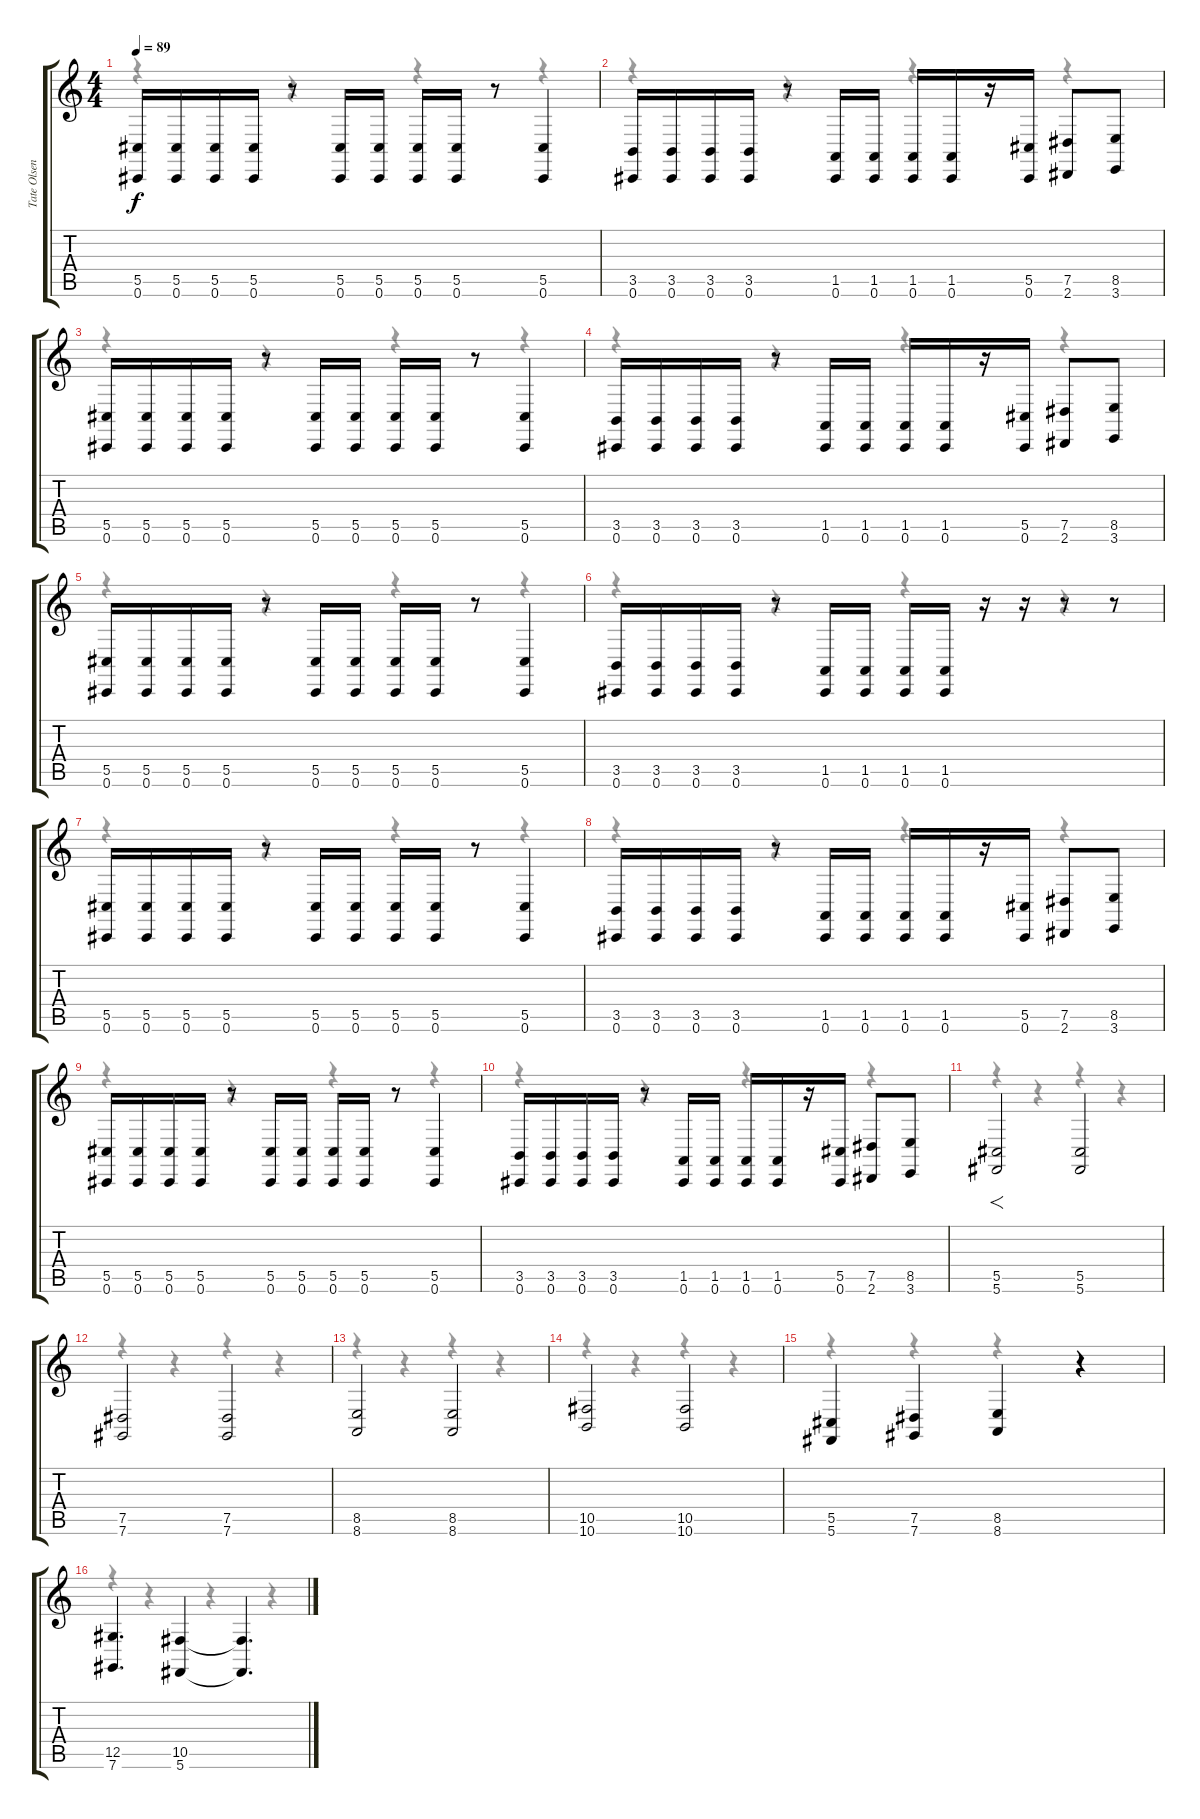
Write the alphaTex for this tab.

\track ("Tate Olsen" "Tate Olsen") {instrument cello}
\staff {score tabs}
\tuning (Eb4 Bb3 Gb3 Db3 Ab2 Db2) {hide}
\voice
\ts (4 4)
\tempo 89
\clef g2
\ks c
(5.5 0.6).16{dy f} (5.5 0.6).16 (5.5 0.6).16 (5.5 0.6).16 r.8 (5.5 0.6).16 (5.5 0.6).16 (5.5 0.6).16 (5.5 0.6).16 r.8 (5.5 0.6).4 |
(3.5 0.6).16 (3.5 0.6).16 (3.5 0.6).16 (3.5 0.6).16 r.8 (1.5 0.6).16 (1.5 0.6).16 (1.5 0.6).16 (1.5 0.6).16 r.16 (5.5 0.6).16 (7.5 2.6).8 (8.5 3.6).8 |
(5.5 0.6).16 (5.5 0.6).16 (5.5 0.6).16 (5.5 0.6).16 r.8 (5.5 0.6).16 (5.5 0.6).16 (5.5 0.6).16 (5.5 0.6).16 r.8 (5.5 0.6).4 |
(3.5 0.6).16 (3.5 0.6).16 (3.5 0.6).16 (3.5 0.6).16 r.8 (1.5 0.6).16 (1.5 0.6).16 (1.5 0.6).16 (1.5 0.6).16 r.16 (5.5 0.6).16 (7.5 2.6).8 (8.5 3.6).8 |
(5.5 0.6).16 (5.5 0.6).16 (5.5 0.6).16 (5.5 0.6).16 r.8 (5.5 0.6).16 (5.5 0.6).16 (5.5 0.6).16 (5.5 0.6).16 r.8 (5.5 0.6).4 |
(3.5 0.6).16 (3.5 0.6).16 (3.5 0.6).16 (3.5 0.6).16 r.8 (1.5 0.6).16 (1.5 0.6).16 (1.5 0.6).16 (1.5 0.6).16 r.16 r.16 r.8 r.8 |
(5.5 0.6).16 (5.5 0.6).16 (5.5 0.6).16 (5.5 0.6).16 r.8 (5.5 0.6).16 (5.5 0.6).16 (5.5 0.6).16 (5.5 0.6).16 r.8 (5.5 0.6).4 |
(3.5 0.6).16 (3.5 0.6).16 (3.5 0.6).16 (3.5 0.6).16 r.8 (1.5 0.6).16 (1.5 0.6).16 (1.5 0.6).16 (1.5 0.6).16 r.16 (5.5 0.6).16 (7.5 2.6).8 (8.5 3.6).8 |
(5.5 0.6).16 (5.5 0.6).16 (5.5 0.6).16 (5.5 0.6).16 r.8 (5.5 0.6).16 (5.5 0.6).16 (5.5 0.6).16 (5.5 0.6).16 r.8 (5.5 0.6).4 |
(3.5 0.6).16 (3.5 0.6).16 (3.5 0.6).16 (3.5 0.6).16 r.8 (1.5 0.6).16 (1.5 0.6).16 (1.5 0.6).16 (1.5 0.6).16 r.16 (5.5 0.6).16 (7.5 2.6).8 (8.5 3.6).8 |
(5.5 5.6).2{f} (5.5 5.6).2 |
(7.5 7.6).2 (7.5 7.6).2 |
(8.5 8.6).2 (8.5 8.6).2 |
(10.5 10.6).2 (10.5 10.6).2 |
(5.5 5.6).4 (7.5 7.6).4 (8.5 8.6).4 r.4 |
(12.5 7.6).4{d} (10.5 5.6).4 (10.5{t} 5.6{t}).4{d}
\voice
\clef g2
\ottava regular
\simile none
\ks c
r.4{dy f} r.4 r.4 r.4 |
r.4 r.4 r.4 r.4 |
r.4 r.4 r.4 r.4 |
r.4 r.4 r.4 r.4 |
r.4 r.4 r.4 r.4 |
r.4 r.4 r.4 r.4 |
r.4 r.4 r.4 r.4 |
r.4 r.4 r.4 r.4 |
r.4 r.4 r.4 r.4 |
r.4 r.4 r.4 r.4 |
r.4 r.4 r.4 r.4 |
r.4 r.4 r.4 r.4 |
r.4 r.4 r.4 r.4 |
r.4 r.4 r.4 r.4 |
r.4 r.4 r.4 r.4 |
r.4 r.4 r.4 r.4
